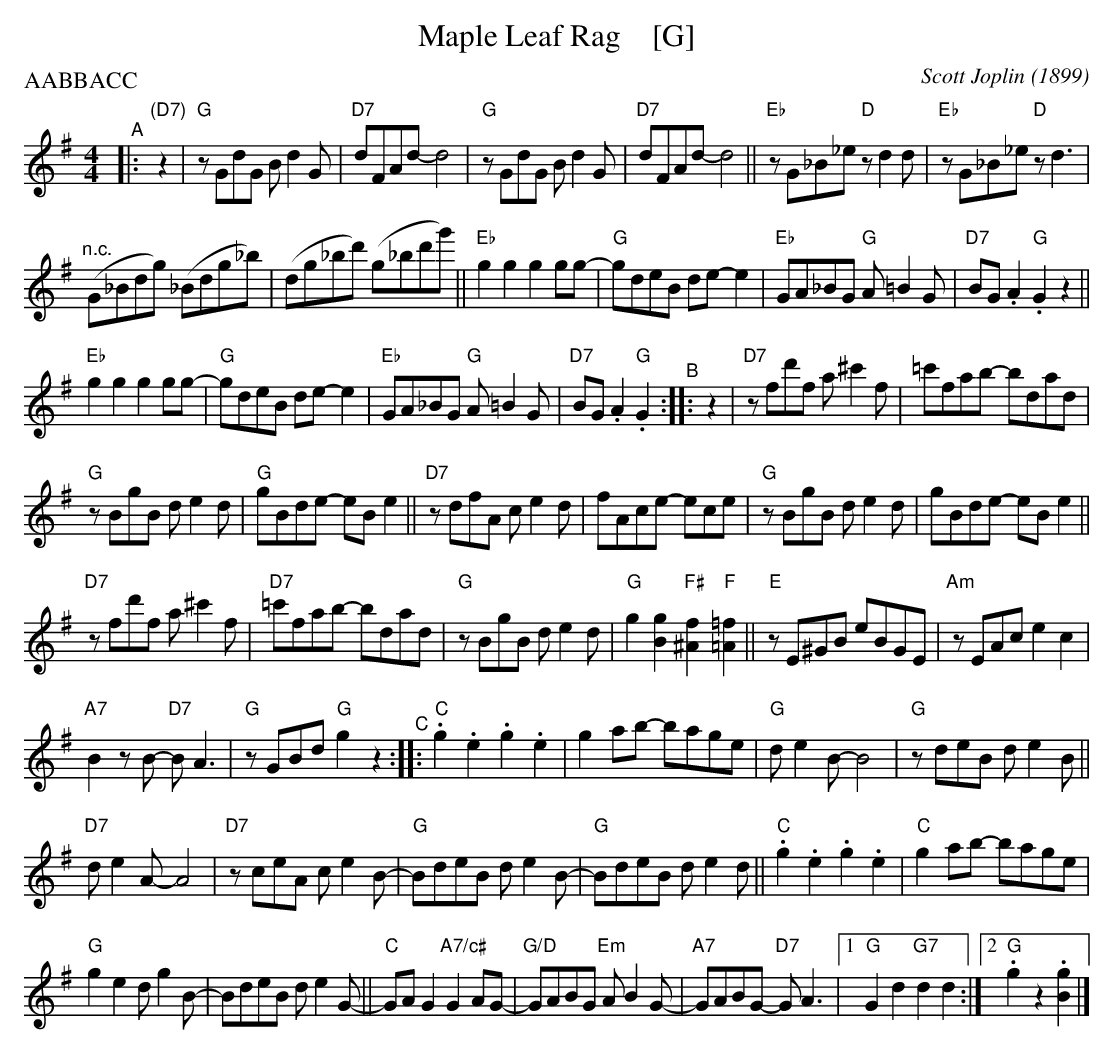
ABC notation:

X:1
T: Maple Leaf Rag    [G]
C: Scott Joplin (1899)
M: 4/4
L: 1/8
P: AABBACC
K: G
"^A"|: "(D7)"z2 |\
"G"zGdG Bd2G | "D7"dFAd- d4 | "G"zGdG Bd2G | "D7"dFAd- d4 ||\
"Eb"zG_B_e "D"zd2d | "Eb"zG_B_e "D"zd3 |
"^n.c."(G_Bdg) (_Bdg_b) | (dg_bd') (g_bd'g') ||\
"Eb"g2g2 g2gg- | "G"gdeB de-e2 | "Eb"GA_BG "G"A=B2G | "D7"BG.A2 "G".G2z2 ||
"Eb"g2g2 g2gg- | "G"gdeB de-e2 | "Eb"GA_BG "G"A=B2G | "D7"BG.A2 "G".G2 \
"^B":: z2 |\
"D7"zfd'f a^c'2f | =c'fab- bdad |
"G"zBgB de2d | "G"gBde- eBe2 ||\
"D7"zdfA ce2d | fAce- ece | "G"zBgB de2d | gBde- eBe2 ||
"D7"zfd'f a^c'2f | "D7"=c'fab- bdad | "G"zBgB de2d | "G"g2[g2B2] "F#"[f2^A2]"F"[=f2=A2]||\
"E"zE^GB eBGE | "Am"zEAc e2c2 |
"A7"B2zB- "D7"BA3 | "G"zGBd "G"g2z2 \
"^C"::\
"C".g2.e2 .g2.e2 | g2ab- bage | "G"de2B- B4 | "G"zdeB de2B ||
"D7"de2A- A4 | "D7"zceA ce2B- |  "G"BdeB de2B- | "G"BdeB de2d ||\
"C".g2.e2 .g2.e2 | "C"g2ab- bage |
"G"g2e2 dg2B- | BdeB de2G- ||\
"C"GAG2 "A7/c#"G2AG- | "G/D"GABG "Em"AB2G- | "A7"GABG- "D7"GA3 |\
[1 "G"G2d2 "G7"d2d2 :|[2 "G".g2z2 .[g2B2] |]
